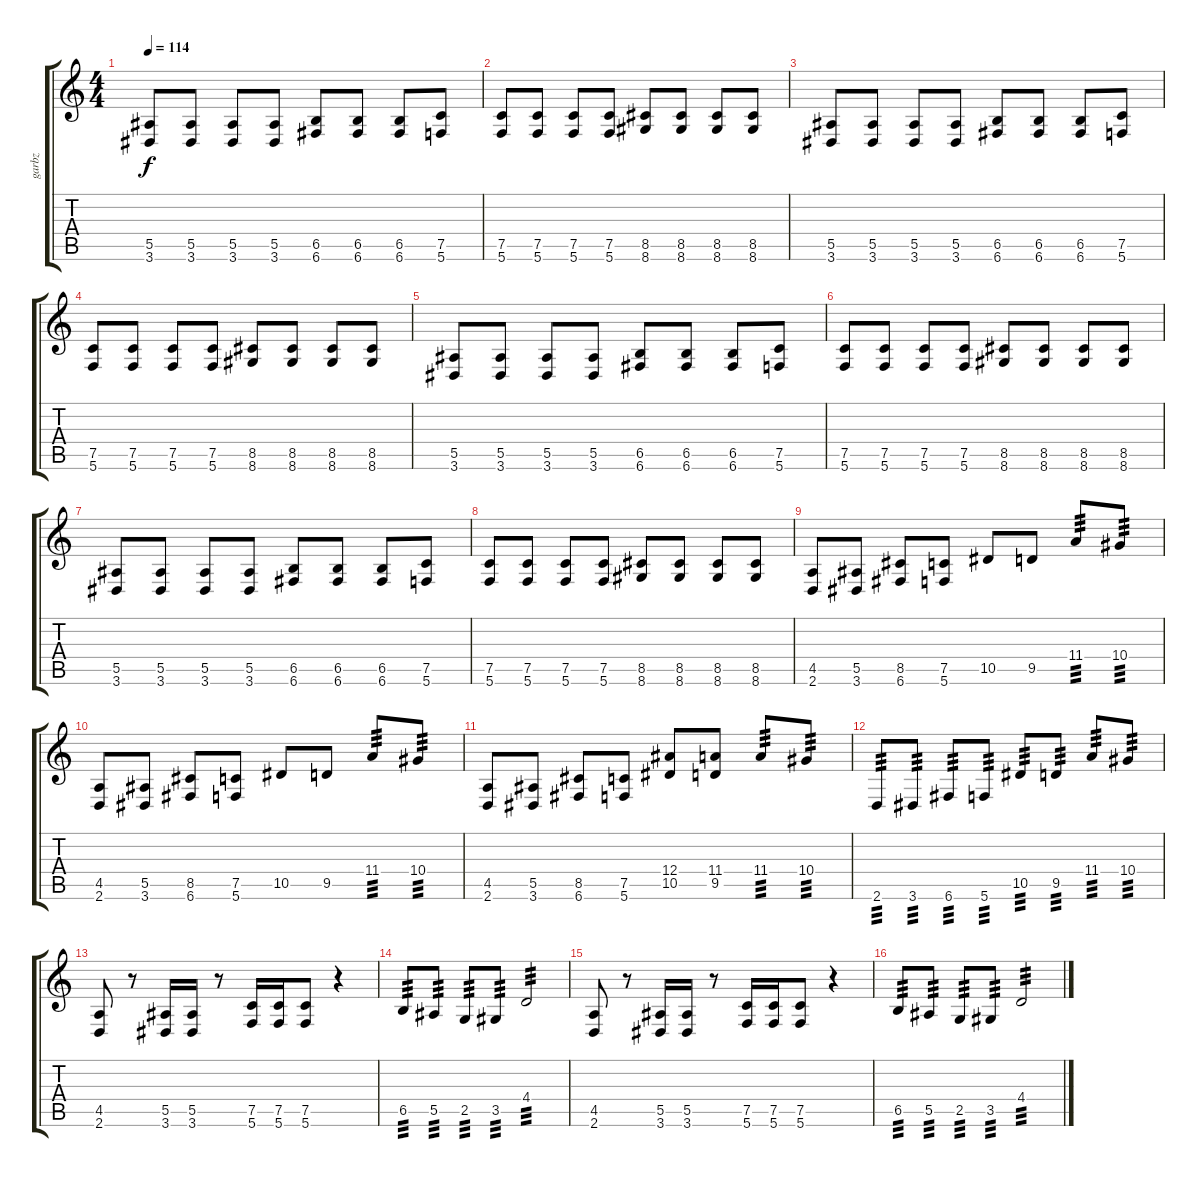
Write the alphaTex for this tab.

\track ("garbz" "garbz") {solo instrument distortionguitar}
\staff {score tabs}
\tuning (C4 G3 Eb3 Bb2 F2 C2) {hide}
\ts (4 4)
\tempo 114
\clef g2
\ks c
(5.5 3.6).8{dy f} (5.5 3.6).8 (5.5 3.6).8 (5.5 3.6).8 (6.5 6.6).8 (6.5 6.6).8 (6.5 6.6).8 (7.5 5.6).8 |
(7.5 5.6).8 (7.5 5.6).8 (7.5 5.6).8 (7.5 5.6).8 (8.5 8.6).8 (8.5 8.6).8 (8.5 8.6).8 (8.5 8.6).8 |
(5.5 3.6).8 (5.5 3.6).8 (5.5 3.6).8 (5.5 3.6).8 (6.5 6.6).8 (6.5 6.6).8 (6.5 6.6).8 (7.5 5.6).8 |
(7.5 5.6).8 (7.5 5.6).8 (7.5 5.6).8 (7.5 5.6).8 (8.5 8.6).8 (8.5 8.6).8 (8.5 8.6).8 (8.5 8.6).8 |
(5.5 3.6).8 (5.5 3.6).8 (5.5 3.6).8 (5.5 3.6).8 (6.5 6.6).8 (6.5 6.6).8 (6.5 6.6).8 (7.5 5.6).8 |
(7.5 5.6).8 (7.5 5.6).8 (7.5 5.6).8 (7.5 5.6).8 (8.5 8.6).8 (8.5 8.6).8 (8.5 8.6).8 (8.5 8.6).8 |
(5.5 3.6).8 (5.5 3.6).8 (5.5 3.6).8 (5.5 3.6).8 (6.5 6.6).8 (6.5 6.6).8 (6.5 6.6).8 (7.5 5.6).8 |
(7.5 5.6).8 (7.5 5.6).8 (7.5 5.6).8 (7.5 5.6).8 (8.5 8.6).8 (8.5 8.6).8 (8.5 8.6).8 (8.5 8.6).8 |
(4.5 2.6).8 (5.5 3.6).8 (8.5 6.6).8 (7.5 5.6).8 10.5.8 9.5.8 11.4.8{tp 3} 10.4.8{tp 3} |
(4.5 2.6).8 (5.5 3.6).8 (8.5 6.6).8 (7.5 5.6).8 10.5.8 9.5.8 11.4.8{tp 3} 10.4.8{tp 3} |
(4.5 2.6).8 (5.5 3.6).8 (8.5 6.6).8 (7.5 5.6).8 (12.4 10.5).8 (11.4 9.5).8 11.4.8{tp 3} 10.4.8{tp 3} |
2.6.8{tp 3} 3.6.8{tp 3} 6.6.8{tp 3} 5.6.8{tp 3} 10.5.8{tp 3} 9.5.8{tp 3} 11.4.8{tp 3} 10.4.8{tp 3} |
(4.5 2.6).8 r.8 (5.5 3.6).16 (5.5 3.6).16 r.8 (7.5 5.6).16 (7.5 5.6).16 (7.5 5.6).8 r.4 |
6.5.8{tp 3} 5.5.8{tp 3} 2.5.8{tp 3} 3.5.8{tp 3} 4.4.2{tp 3} |
(4.5 2.6).8 r.8 (5.5 3.6).16 (5.5 3.6).16 r.8 (7.5 5.6).16 (7.5 5.6).16 (7.5 5.6).8 r.4 |
6.5.8{tp 3} 5.5.8{tp 3} 2.5.8{tp 3} 3.5.8{tp 3} 4.4.2{tp 3}
